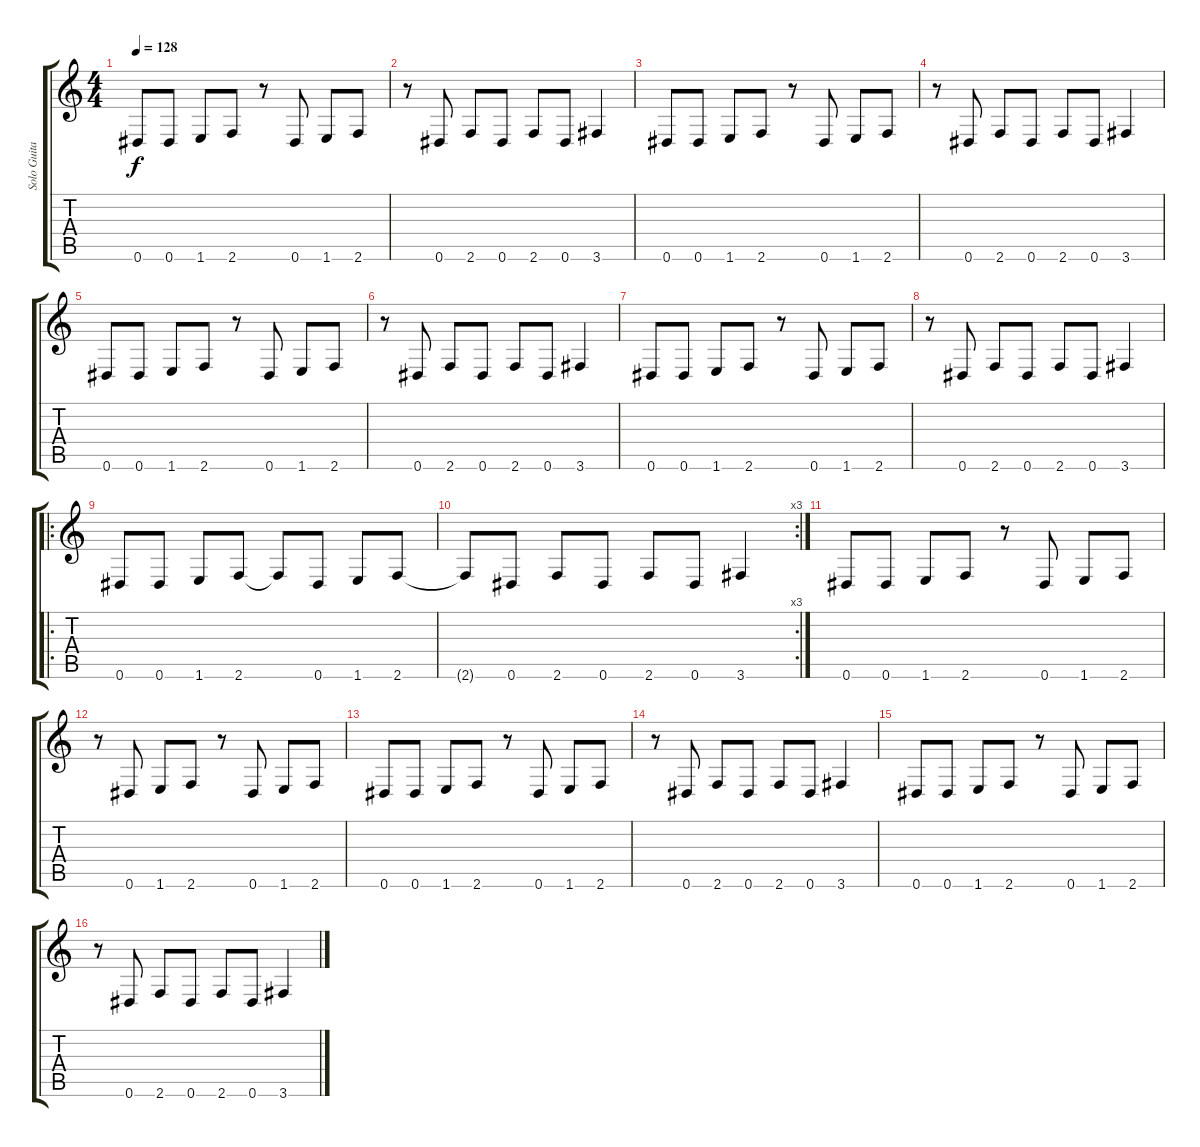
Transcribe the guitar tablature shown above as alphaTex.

\track ("Solo Guitar" "Solo Guita") {instrument overdrivenguitar}
\staff {score tabs}
\tuning (Eb4 Bb3 Gb3 Db3 Ab2 Eb2) {hide}
\ts (4 4)
\tempo 128
\clef g2
\ks c
0.6.8{dy f instrument overdrivenguitar} 0.6.8 1.6.8 2.6.8 r.8 0.6.8 1.6.8 2.6.8 |
r.8 0.6.8 2.6.8 0.6.8 2.6.8 0.6.8 3.6.4 |
0.6.8 0.6.8 1.6.8 2.6.8 r.8 0.6.8 1.6.8 2.6.8 |
r.8 0.6.8 2.6.8 0.6.8 2.6.8 0.6.8 3.6.4 |
0.6.8 0.6.8 1.6.8 2.6.8 r.8 0.6.8 1.6.8 2.6.8 |
r.8 0.6.8 2.6.8 0.6.8 2.6.8 0.6.8 3.6.4 |
0.6.8 0.6.8 1.6.8 2.6.8 r.8 0.6.8 1.6.8 2.6.8 |
r.8 0.6.8 2.6.8 0.6.8 2.6.8 0.6.8 3.6.4 |
\ro
0.6.8 0.6.8 1.6.8 2.6.8 2.6{t}.8 0.6.8 1.6.8 2.6.8 |
\rc 3
2.6{t}.8 0.6.8 2.6.8 0.6.8 2.6.8 0.6.8 3.6.4 |
0.6.8 0.6.8 1.6.8 2.6.8 r.8 0.6.8 1.6.8 2.6.8 |
r.8 0.6.8 1.6.8 2.6.8 r.8 0.6.8 1.6.8 2.6.8 |
0.6.8 0.6.8 1.6.8 2.6.8 r.8 0.6.8 1.6.8 2.6.8 |
r.8 0.6.8 2.6.8 0.6.8 2.6.8 0.6.8 3.6.4 |
0.6.8 0.6.8 1.6.8 2.6.8 r.8 0.6.8 1.6.8 2.6.8 |
r.8 0.6.8 2.6.8 0.6.8 2.6.8 0.6.8 3.6.4
